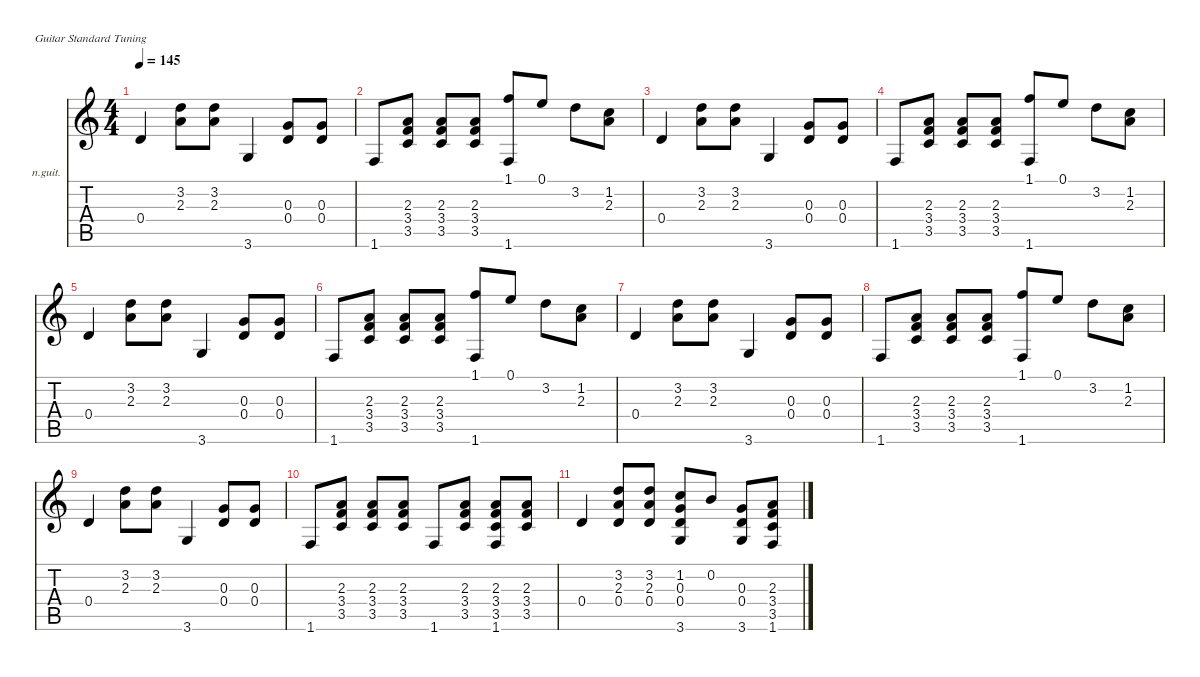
\defaultSystemsLayout 4
\hideDynamics
\bracketExtendMode nobrackets
\firstSystemTrackNameOrientation horizontal
\otherSystemsTrackNameOrientation horizontal
\track ("Гитара" "n.guit.") {instrument acousticguitarnylon}
\staff {score tabs}
\tuning (E4 B3 G3 D3 A2 E2)
\ts (4 4)
\tempo 145
\clef g2
\ks c
0.4.4{dy f beam Up} (3.2 2.3).8{beam Down} (3.2 2.3).8{beam Down} 3.6.4{beam Up} (0.3 0.4).8{beam Up} (0.3 0.4).8{beam Up} |
1.6.8{beam Up} (2.3 3.4 3.5).8{beam Up} (2.3 3.4 3.5).8{beam Up} (2.3 3.4 3.5).8{beam Up} (1.1 1.6).8{dy fff beam Up} 0.1.8{beam Up} 3.2.8{beam Down} (1.2 2.3).8{beam Down} |
0.4.4{dy f beam Up} (3.2 2.3).8{beam Down} (3.2 2.3).8{beam Down} 3.6.4{beam Up} (0.3 0.4).8{beam Up} (0.3 0.4).8{beam Up} |
1.6.8{beam Up} (2.3 3.4 3.5).8{beam Up} (2.3 3.4 3.5).8{beam Up} (2.3 3.4 3.5).8{beam Up} (1.1 1.6).8{dy fff beam Up} 0.1.8{beam Up} 3.2.8{beam Down} (1.2 2.3).8{beam Down} |
0.4.4{dy f beam Up} (3.2 2.3).8{beam Down} (3.2 2.3).8{beam Down} 3.6.4{beam Up} (0.3 0.4).8{beam Up} (0.3 0.4).8{beam Up} |
1.6.8{beam Up} (2.3 3.4 3.5).8{beam Up} (2.3 3.4 3.5).8{beam Up} (2.3 3.4 3.5).8{beam Up} (1.1 1.6).8{dy fff beam Up} 0.1.8{beam Up} 3.2.8{beam Down} (1.2 2.3).8{beam Down} |
0.4.4{dy f beam Up} (3.2 2.3).8{beam Down} (3.2 2.3).8{beam Down} 3.6.4{beam Up} (0.3 0.4).8{beam Up} (0.3 0.4).8{beam Up} |
1.6.8{beam Up} (2.3 3.4 3.5).8{beam Up} (2.3 3.4 3.5).8{beam Up} (2.3 3.4 3.5).8{beam Up} (1.1 1.6).8{dy fff beam Up} 0.1.8{beam Up} 3.2.8{beam Down} (1.2 2.3).8{beam Down} |
0.4.4{dy f beam Up} (3.2 2.3).8{beam Down} (3.2 2.3).8{beam Down} 3.6.4{beam Up} (0.3 0.4).8{beam Up} (0.3 0.4).8{beam Up} |
1.6.8{beam Up} (2.3 3.4 3.5).8{beam Up} (2.3 3.4 3.5).8{beam Up} (2.3 3.4 3.5).8{beam Up} 1.6.8{beam Up} (2.3 3.4 3.5).8{beam Up} (2.3 3.4 3.5 1.6).8{beam Up} (2.3 3.4 3.5).8{beam Up} |
0.4.4{beam Up} (3.2 2.3 0.4).8{beam Up} (3.2 2.3 0.4).8{beam Up} (1.2 0.3 0.4 3.6).8{dy fff beam Up} 0.2.8{beam Up} (0.3 0.4 3.6).8{dy f beam Up} (2.3 3.4 3.5 1.6).8{dy fff beam Up}
